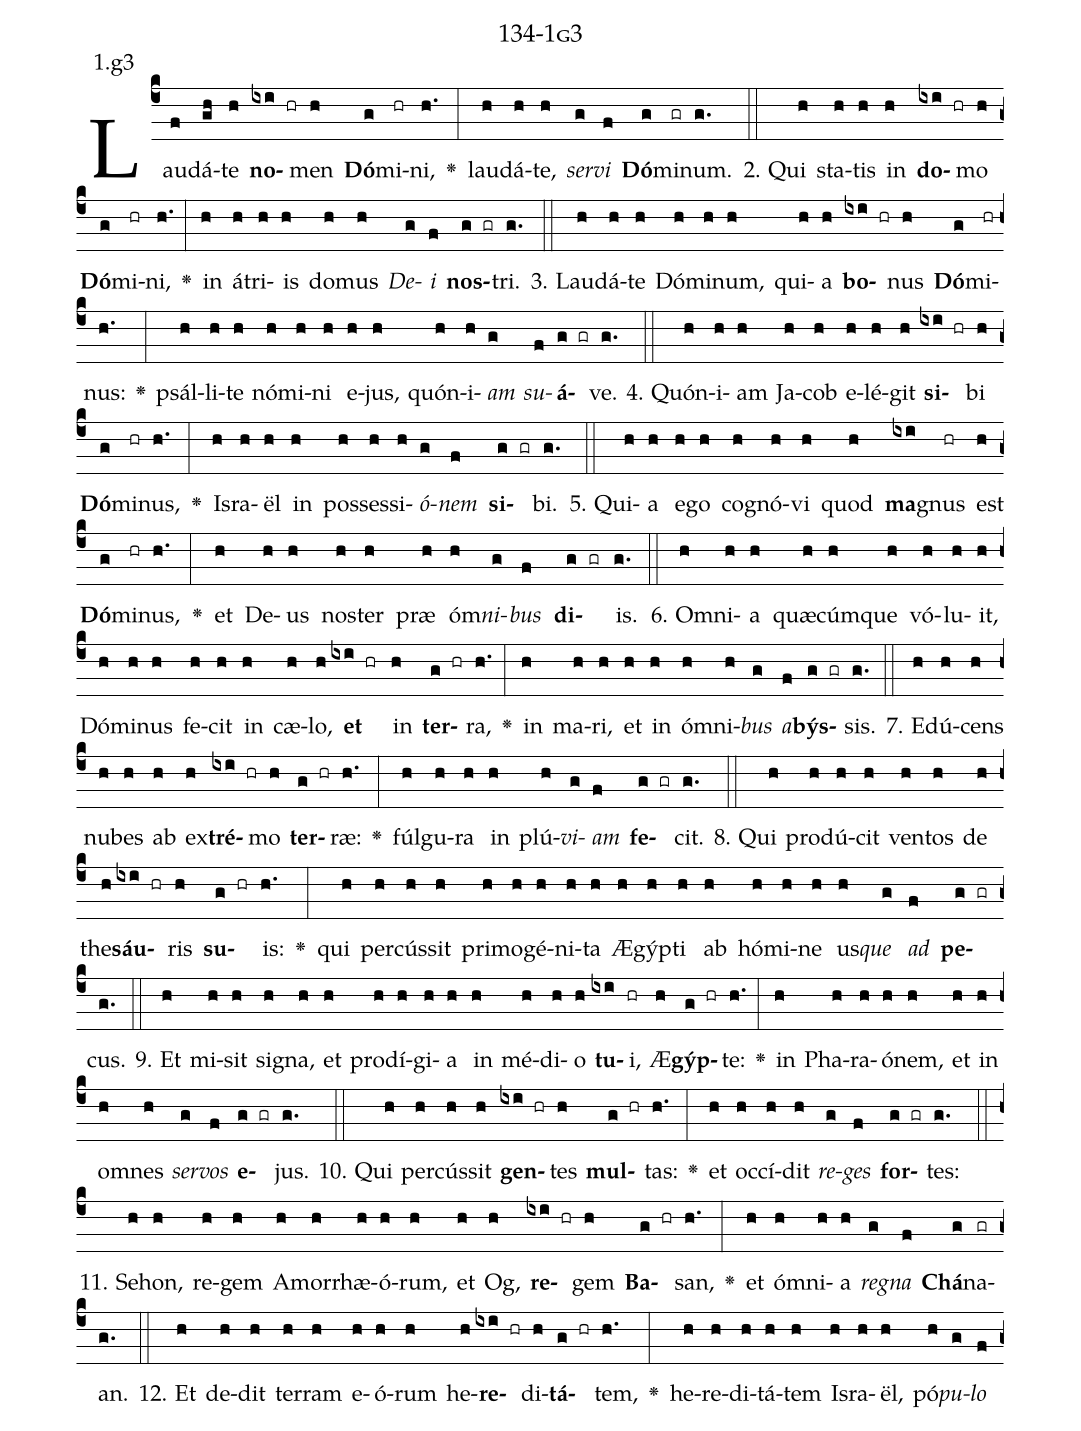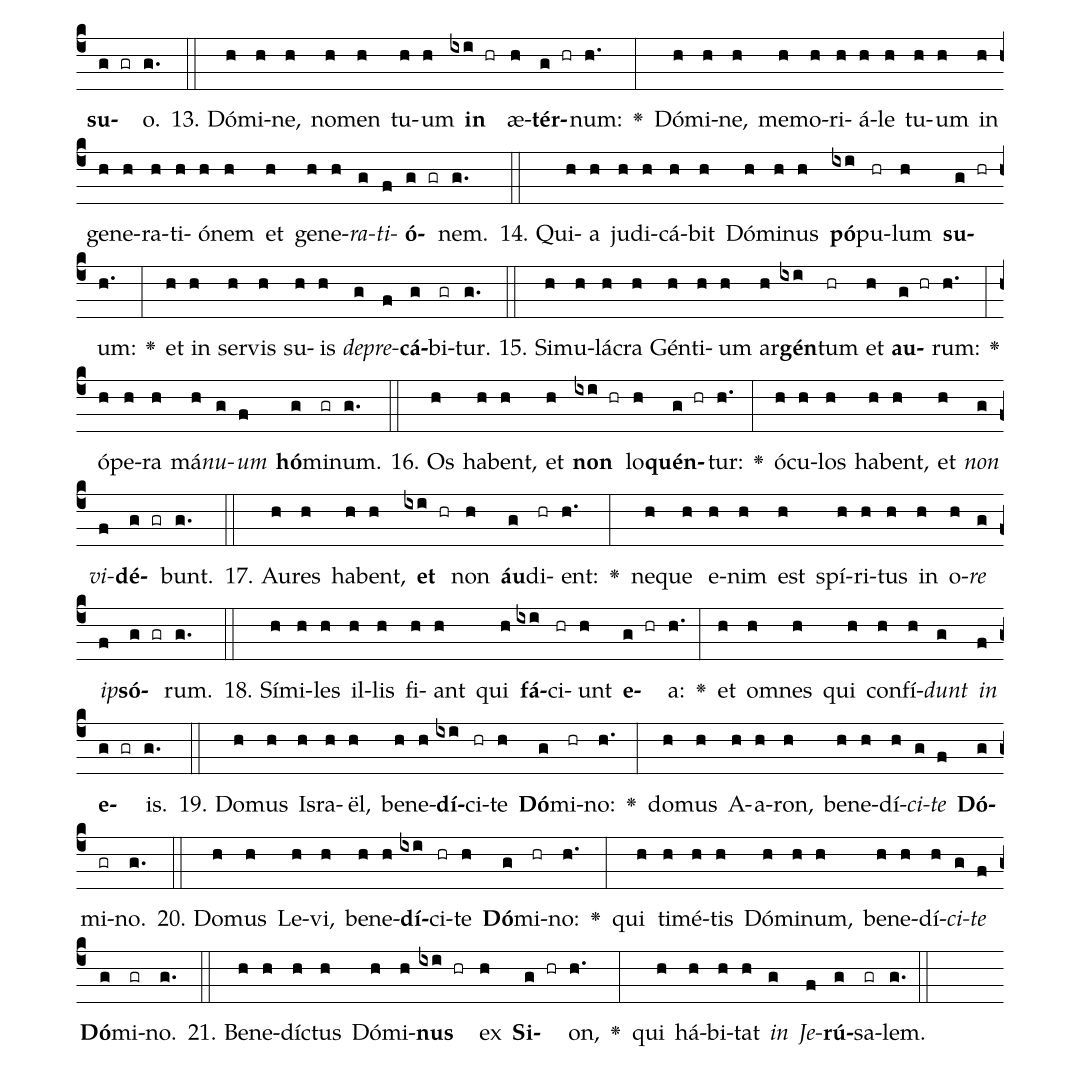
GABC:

name: 134-1g3;
annotation: 1.g3;
%%
(c4)Lau(f)dá(gh)te(h) <b>no</b>(ixi hr)men(h) <b>Dó</b>(g)mi(hr)ni,(h.) <v>\greheightstar</v>(:) lau(h)dá(h)te,(h) <i>ser</i>(g)<i>vi</i>(f) <b>Dó</b>(g)mi(gr)num.(g.) (::)
2. Qui(h) sta(h)tis(h) in(h) <b>do</b>(ixi hr)mo(h) <b>Dó</b>(g)mi(hr)ni,(h.) <v>\greheightstar</v>(:) in(h) á(h)tri(h)is(h) do(h)mus(h) <i>De</i>(g)<i>i</i>(f) <b>nos</b>(g gr)tri.(g.) (::)
3. Lau(h)dá(h)te(h) Dó(h)mi(h)num,(h) qui(h)a(h) <b>bo</b>(ixi hr)nus(h) <b>Dó</b>(g)mi(hr)nus:(h.) <v>\greheightstar</v>(:) psál(h)li(h)te(h) nó(h)mi(h)ni(h) e(h)jus,(h) quón(h)i(h)<i>am</i>(g) <i>su</i>(f)<b>á</b>(g gr)ve.(g.) (::)
4. Quón(h)i(h)am(h) Ja(h)cob(h) e(h)lé(h)git(h) <b>si</b>(ixi hr)bi(h) <b>Dó</b>(g)mi(hr)nus,(h.) <v>\greheightstar</v>(:) Is(h)ra(h)ël(h) in(h) pos(h)ses(h)si(h)<i>ó</i>(g)<i>nem</i>(f) <b>si</b>(g gr)bi.(g.) (::)
5. Qui(h)a(h) e(h)go(h) co(h)gnó(h)vi(h) quod(h) <b>ma</b>(ixi)gnus(hr) est(h) <b>Dó</b>(g)mi(hr)nus,(h.) <v>\greheightstar</v>(:) et(h) De(h)us(h) nos(h)ter(h) præ(h) óm(h)<i>ni</i>(g)<i>bus</i>(f) <b>di</b>(g gr)is.(g.) (::)
6. Om(h)ni(h)a(h) quæ(h)cúm(h)que(h) vó(h)lu(h)it,(h) Dó(h)mi(h)nus(h) fe(h)cit(h) in(h) cæ(h)lo,(h) <b>et</b>(ixi hr) in(h) <b>ter</b>(g hr)ra,(h.) <v>\greheightstar</v>(:) in(h) ma(h)ri,(h) et(h) in(h) óm(h)ni(h)<i>bus</i>(g) <i>a</i>(f)<b>býs</b>(g gr)sis.(g.) (::)
7. E(h)dú(h)cens(h) nu(h)bes(h) ab(h) ex(h)<b>tré</b>(ixi hr)mo(h) <b>ter</b>(g hr)ræ:(h.) <v>\greheightstar</v>(:) fúl(h)gu(h)ra(h) in(h) plú(h)<i>vi</i>(g)<i>am</i>(f) <b>fe</b>(g gr)cit.(g.) (::)
8. Qui(h) pro(h)dú(h)cit(h) ven(h)tos(h) de(h) the(h)<b>sáu</b>(ixi hr)ris(h) <b>su</b>(g hr)is:(h.) <v>\greheightstar</v>(:) qui(h) per(h)cús(h)sit(h) pri(h)mo(h)gé(h)ni(h)ta(h) Æ(h)gýp(h)ti(h) ab(h) hó(h)mi(h)ne(h) us(h)<i>que</i>(g) <i>ad</i>(f) <b>pe</b>(g gr)cus.(g.) (::)
9. Et(h) mi(h)sit(h) si(h)gna,(h) et(h) prod(h)í(h)gi(h)a(h) in(h) mé(h)di(h)o(h) <b>tu</b>(ixi)i,(hr) Æ(h)<b>gýp</b>(g hr)te:(h.) <v>\greheightstar</v>(:) in(h) Pha(h)ra(h)ó(h)nem,(h) et(h) in(h) om(h)nes(h) <i>ser</i>(g)<i>vos</i>(f) <b>e</b>(g gr)jus.(g.) (::)
10. Qui(h) per(h)cús(h)sit(h) <b>gen</b>(ixi hr)tes(h) <b>mul</b>(g hr)tas:(h.) <v>\greheightstar</v>(:) et(h) oc(h)cí(h)dit(h) <i>re</i>(g)<i>ges</i>(f) <b>for</b>(g gr)tes:(g.) (::)
11. Se(h)hon,(h) re(h)gem(h) A(h)mor(h)rhæ(h)ó(h)rum,(h) et(h) Og,(h) <b>re</b>(ixi hr)gem(h) <b>Ba</b>(g hr)san,(h.) <v>\greheightstar</v>(:) et(h) óm(h)ni(h)a(h) <i>re</i>(g)<i>gna</i>(f) <b>Chá</b>(g)na(gr)an.(g.) (::)
12. Et(h) de(h)dit(h) ter(h)ram(h) e(h)ó(h)rum(h) he(h)<b>re</b>(ixi hr)di(h)<b>tá</b>(g hr)tem,(h.) <v>\greheightstar</v>(:) he(h)re(h)di(h)tá(h)tem(h) Is(h)ra(h)ël,(h) pó(h)<i>pu</i>(g)<i>lo</i>(f) <b>su</b>(g gr)o.(g.) (::)
13. Dó(h)mi(h)ne,(h) no(h)men(h) tu(h)um(h) <b>in</b>(ixi hr) æ(h)<b>tér</b>(g hr)num:(h.) <v>\greheightstar</v>(:) Dó(h)mi(h)ne,(h) me(h)mo(h)ri(h)á(h)le(h) tu(h)um(h) in(h) ge(h)ne(h)ra(h)ti(h)ó(h)nem(h) et(h) ge(h)ne(h)<i>ra</i>(g)<i>ti</i>(f)<b>ó</b>(g gr)nem.(g.) (::)
14. Qui(h)a(h) ju(h)di(h)cá(h)bit(h) Dó(h)mi(h)nus(h) <b>pó</b>(ixi)pu(hr)lum(h) <b>su</b>(g hr)um:(h.) <v>\greheightstar</v>(:) et(h) in(h) ser(h)vis(h) su(h)is(h) <i>de</i>(g)<i>pre</i>(f)<b>cá</b>(g)bi(gr)tur.(g.) (::)
15. Si(h)mu(h)lá(h)cra(h) Gén(h)ti(h)um(h) ar(h)<b>gén</b>(ixi)tum(hr) et(h) <b>au</b>(g hr)rum:(h.) <v>\greheightstar</v>(:) ó(h)pe(h)ra(h) má(h)<i>nu</i>(g)<i>um</i>(f) <b>hó</b>(g)mi(gr)num.(g.) (::)
16. Os(h) ha(h)bent,(h) et(h) <b>non</b>(ixi hr) lo(h)<b>quén</b>(g hr)tur:(h.) <v>\greheightstar</v>(:) ó(h)cu(h)los(h) ha(h)bent,(h) et(h) <i>non</i>(g) <i>vi</i>(f)<b>dé</b>(g gr)bunt.(g.) (::)
17. Au(h)res(h) ha(h)bent,(h) <b>et</b>(ixi hr) non(h) <b>áu</b>(g)di(hr)ent:(h.) <v>\greheightstar</v>(:) ne(h)que(h) e(h)nim(h) est(h) spí(h)ri(h)tus(h) in(h) o(h)<i>re</i>(g) <i>ip</i>(f)<b>só</b>(g gr)rum.(g.) (::)
18. Sí(h)mi(h)les(h) il(h)lis(h) fi(h)ant(h) qui(h) <b>fá</b>(ixi)ci(hr)unt(h) <b>e</b>(g hr)a:(h.) <v>\greheightstar</v>(:) et(h) om(h)nes(h) qui(h) con(h)fí(h)<i>dunt</i>(g) <i>in</i>(f) <b>e</b>(g gr)is.(g.) (::)
19. Do(h)mus(h) Is(h)ra(h)ël,(h) be(h)ne(h)<b>dí</b>(ixi)ci(hr)te(h) <b>Dó</b>(g)mi(hr)no:(h.) <v>\greheightstar</v>(:) do(h)mus(h) A(h)a(h)ron,(h) be(h)ne(h)dí(h)<i>ci</i>(g)<i>te</i>(f) <b>Dó</b>(g)mi(gr)no.(g.) (::)
20. Do(h)mus(h) Le(h)vi,(h) be(h)ne(h)<b>dí</b>(ixi)ci(hr)te(h) <b>Dó</b>(g)mi(hr)no:(h.) <v>\greheightstar</v>(:) qui(h) ti(h)mé(h)tis(h) Dó(h)mi(h)num,(h) be(h)ne(h)dí(h)<i>ci</i>(g)<i>te</i>(f) <b>Dó</b>(g)mi(gr)no.(g.) (::)
21. Be(h)ne(h)díc(h)tus(h) Dó(h)mi(h)<b>nus</b>(ixi hr) ex(h) <b>Si</b>(g hr)on,(h.) <v>\greheightstar</v>(:) qui(h) há(h)bi(h)tat(h) <i>in</i>(g) <i>Je</i>(f)<b>rú</b>(g)sa(gr)lem.(g.) (::)
